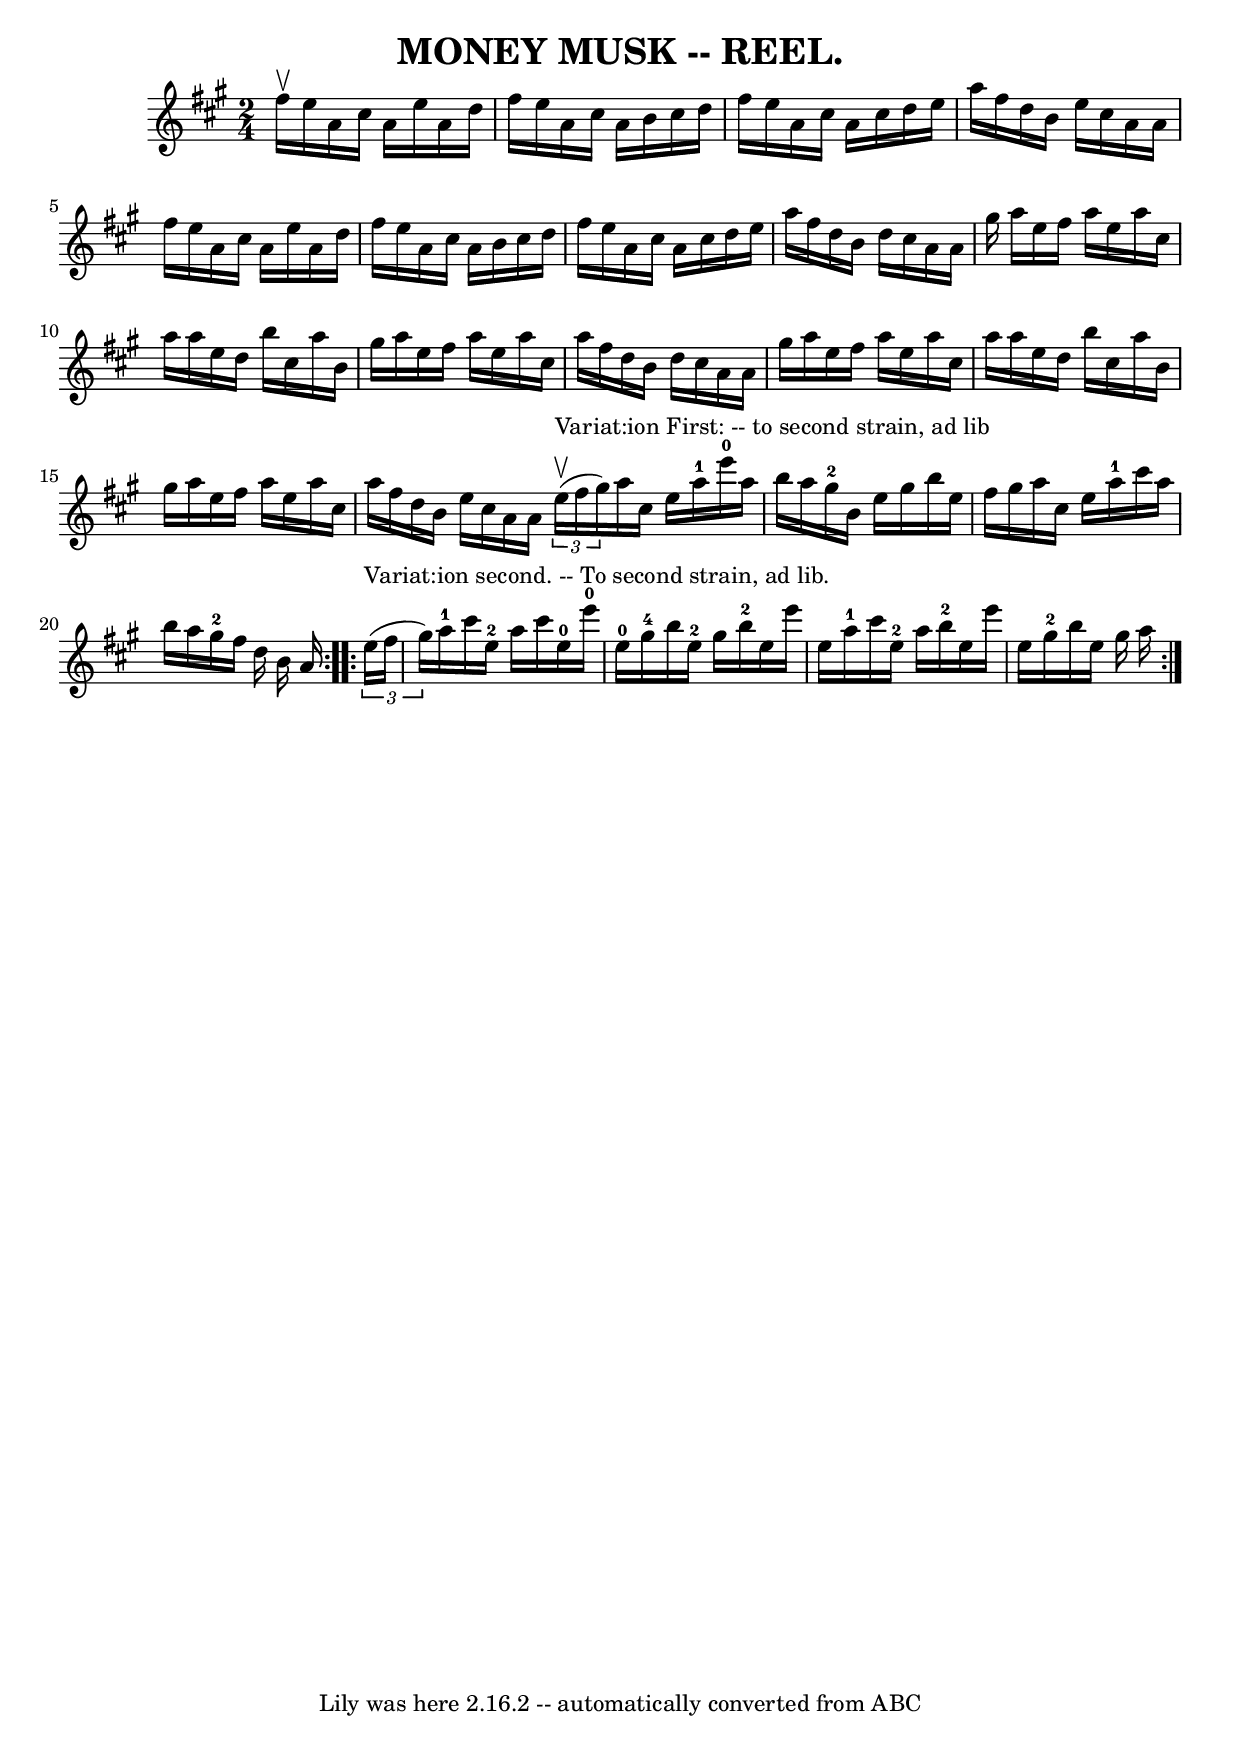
\version "2.16.2"
\include "Mammoth.ily"
\header {
 crossRefNumber = "6"
 footnotes = ""
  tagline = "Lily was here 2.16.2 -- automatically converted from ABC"
  title = "MONEY MUSK -- REEL."

}
voicedefault =  {


  \time 2/4 
  \key a \major fs''16^\upbow  |
 e''16 a'16 cs''16 a'16 e''16 a'16 d''16 fs''16   |
 e''16 a'16 cs''16 a'16 b'16 cs''16 d''16 fs''16   |
 e''16 a'16 cs''16 a'16 cs''16 d''16 e''16 a''16   |
 fs''16 d''16 b'16 e''16 cs''16 a'16 a'16 fs''16   |
 e''16 a'16 cs''16 a'16 e''16 a'16 d''16 fs''16   |
 e''16 a'16 cs''16 a'16 b'16 cs''16 d''16 fs''16    |
 e''16 a'16 cs''16 a'16 cs''16 d''16 e''16 a''16   |
 fs''16 d''16 b'16 d''16 cs''16 a'16 a'16 gs''16  \bar "| |" a''16 e''16 fs''16 a''16 e''16 a''16 cs''16 a''16   |
 a''16 e''16 d''16 b''16 cs''16 a''16 b'16 gs''16   |
 a''16 e''16 fs''16 a''16 e''16 a''16 cs''16 a''16   |
 fs''16 d''16 b'16 d''16 cs''16 a'16 a'16 gs''16   |
 a''16 e''16 fs''16 a''16 e''16 a''16 cs''16 a''16   |
 a''16 e''16 d''16 b''16 cs''16 a''16 b'16 gs''16   |
 a''16 e''16 fs''16 a''16 e''16 a''16 cs''16 a''16    |
 fs''16 d''16 b'16 e''16 cs''16 a'16 a'16     \bar "| |"     
  \repeat volta 2 {
    \times 2/3 { e''16 
		^"Variat:ion First: -- to second strain, ad lib"^\upbow(fs''16 gs''16  
		)  	       }  |
 a''16 cs''16 e''16 a''16-1 e'''16-0 a''16 b''16 a''16   |
 gs''16-2 b'16 e''16 gs''16 b''16 e''16 fs''16 gs''16   |
 a''16 cs''16 e''16 a''16-1 cs'''16 a''16 b''16 a''16   |
 gs''16-2   
 fs''16 d''16 b'16 a'16  
  }     
  \repeat volta 2 {
    \times 2/3 {   
 e''16^"Variat:ion second. -- To second strain, ad lib."(fs''16 gs''16)      }  |
 a''16-1 cs'''16 e''16-2 a''16 cs'''16 e''16-0 e'''16-0 e''16-0  |
 gs''16-4 b''16 e''16-2 gs''16 b''16-2 e''16 e'''16 e''16  |
 a''16-1 cs'''16 e''16-2 a''16 b''16-2 e''16 e'''16 e''16   |
 gs''16-2 b''16 e''16 gs''16 a''16  
  }   

}

\score{
  <<

    \context Staff="default"
    {
      \voicedefault 
      
    }

  >>
  \layout {
    
  }
  \midi {
  }

}
